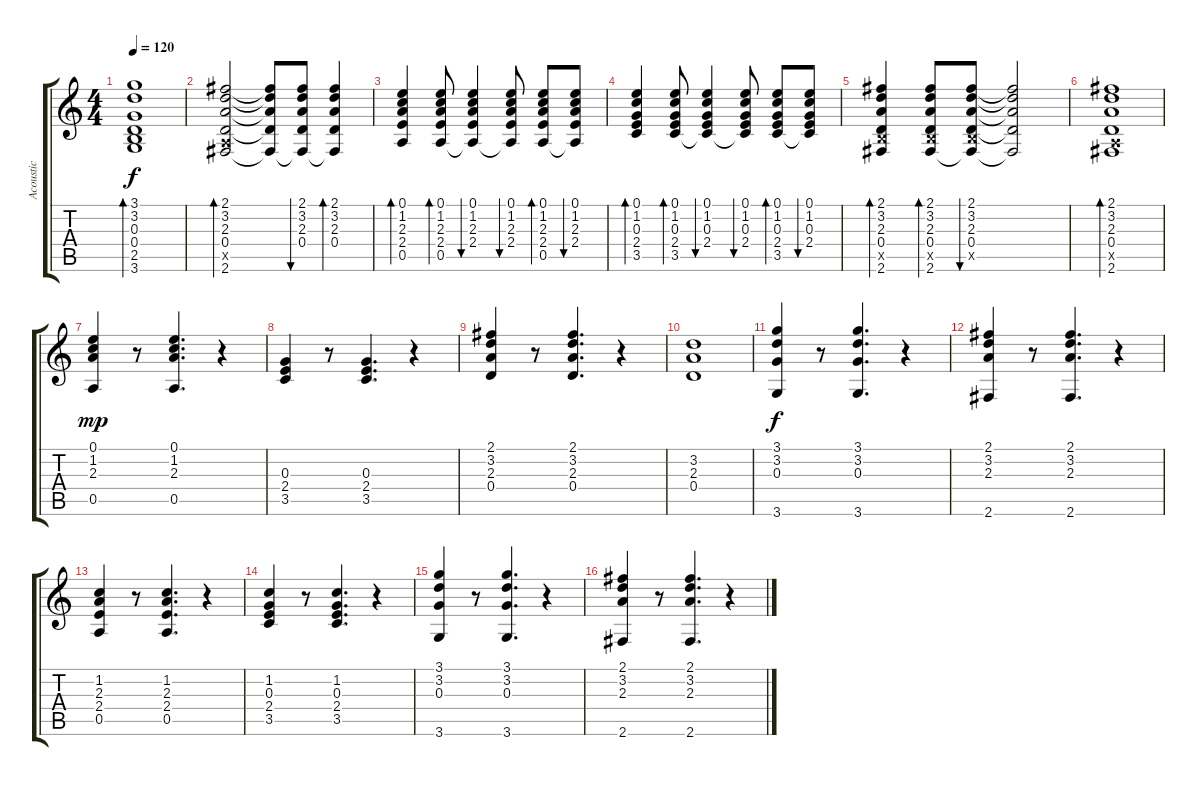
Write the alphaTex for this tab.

\track ("Acoustic" "Acoustic") {instrument acousticguitarsteel}
\staff {score tabs}
\tuning (E4 B3 G3 D3 A2 E2) {hide}
\ts (4 4)
\tempo 120
\clef g2
\ks c
(3.1 3.2 0.3 0.4 2.5 3.6).1{bd 120 dy f} |
(2.1 3.2 2.3 0.4 0.5{x} 2.6).2{bd 120} (2.1{t} 3.2{t} 2.3{t} 0.4{t} 2.6{t}).8 (2.1 3.2 2.3 0.4 2.6{t}).8{bu 30} (2.1 3.2 2.3 0.4 2.6{t}).4{bd 30} |
(0.1 1.2 2.3 2.4 0.5).4{bd 30} (0.1 1.2 2.3 2.4 0.5).8{bd 30} (0.1 1.2 2.3 2.4 0.5{t}).4{bu 30} (0.1 1.2 2.3 2.4 0.5{t}).8{bu 30} (0.1 1.2 2.3 2.4 0.5).8{bd 30} (0.1 1.2 2.3 2.4 0.5{t}).8{bu 30} |
(0.1 1.2 0.3 2.4 3.5).4{bd 30} (0.1 1.2 0.3 2.4 3.5).8{bd 30} (0.1 1.2 0.3 2.4 3.5{t}).4{bu 30} (0.1 1.2 0.3 2.4 3.5{t}).8{bu 30} (0.1 1.2 0.3 2.4 3.5).8{bd 30} (0.1 1.2 0.3 2.4 3.5{t}).8{bu 30} |
(2.1 3.2 2.3 0.4 2.5{x} 2.6).4{bd 30} (2.1 3.2 2.3 0.4 2.5{x} 2.6).8{bd 30} (2.1 3.2 2.3 0.4 2.5{x} 2.6{t}).8{bu 30} (2.1{t} 3.2{t} 2.3{t} 0.4{t} 2.6{t}).2 |
(2.1 3.2 2.3 0.4 0.5{x} 2.6).1{bd 30} |
(0.1 1.2 2.3 0.5).4{dy mp} r.8 (0.1 1.2 2.3 0.5).4{d} r.4 |
(0.3 2.4 3.5).4 r.8 (0.3 2.4 3.5).4{d} r.4 |
(2.1 3.2 2.3 0.4).4 r.8 (2.1 3.2 2.3 0.4).4{d} r.4 |
(3.2 2.3 0.4).1 |
(3.1 3.2 0.3 3.6).4{dy f} r.8 (3.1 3.2 0.3 3.6).4{d} r.4 |
(2.1 3.2 2.3 2.6).4 r.8 (2.1 3.2 2.3 2.6).4{d} r.4 |
(1.2 2.3 2.4 0.5).4 r.8 (1.2 2.3 2.4 0.5).4{d} r.4 |
(1.2 0.3 2.4 3.5).4 r.8 (1.2 0.3 2.4 3.5).4{d} r.4 |
(3.1 3.2 0.3 3.6).4 r.8 (3.1 3.2 0.3 3.6).4{d} r.4 |
(2.1 3.2 2.3 2.6).4 r.8 (2.1 3.2 2.3 2.6).4{d} r.4
